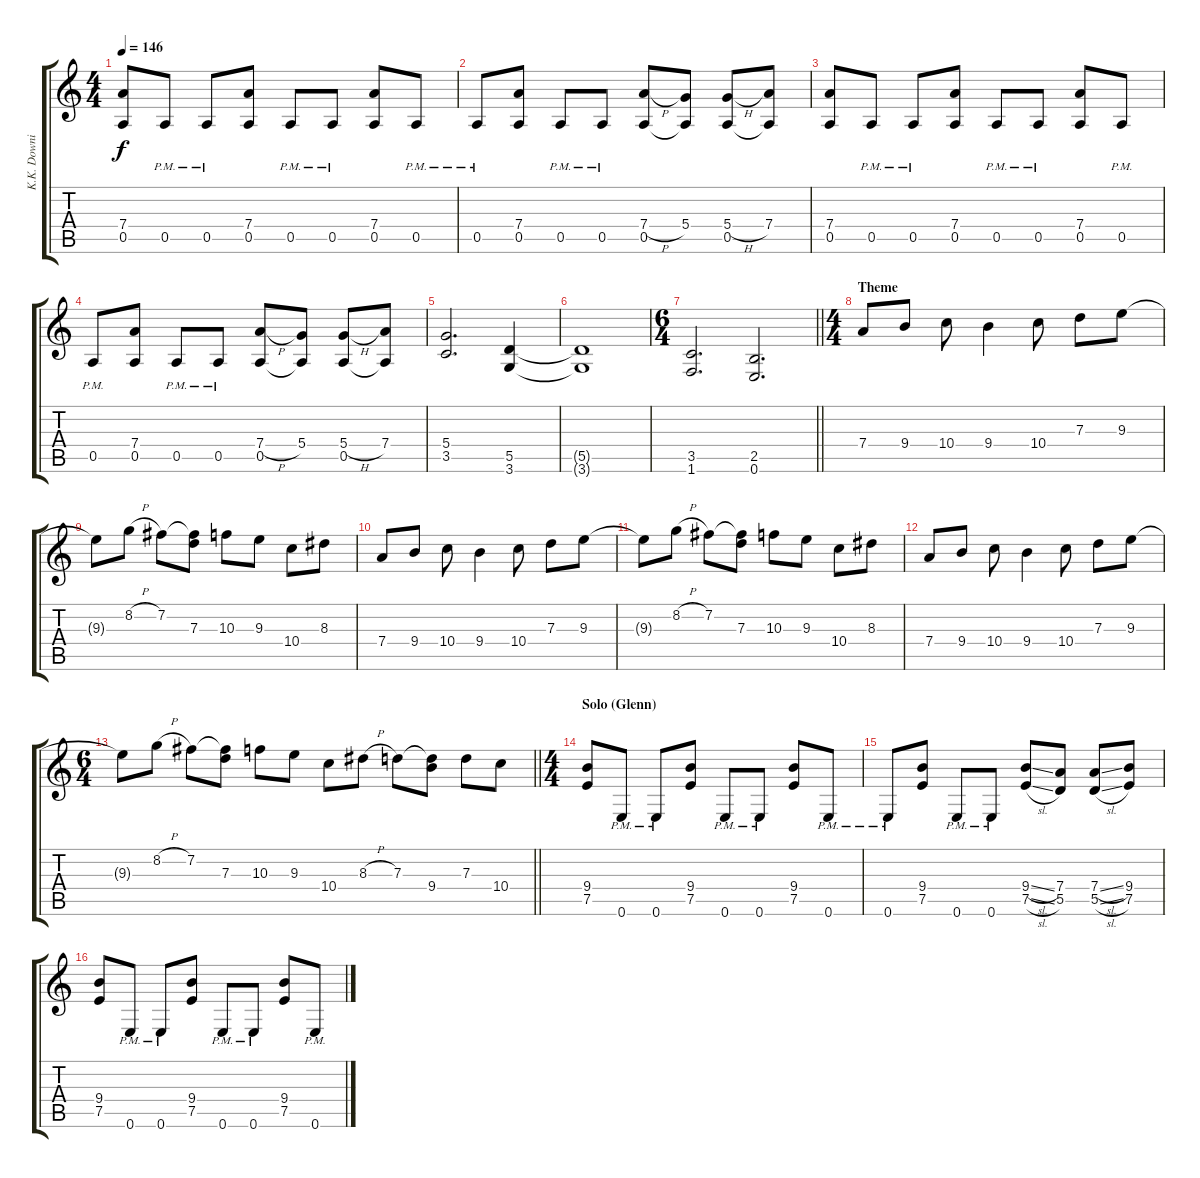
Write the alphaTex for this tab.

\track ("K.K. Downing" "K.K. Downi") {instrument distortionguitar}
\staff {score tabs}
\tuning (E4 B3 G3 D3 A2 E2) {hide}
\ts (4 4)
\tempo 146
\clef g2
\ks c
(7.4 0.5).8{dy f} 0.5{pm}.8 0.5{pm}.8 (7.4 0.5).8 0.5{pm}.8 0.5{pm}.8 (7.4 0.5).8 0.5{pm}.8 |
0.5{pm}.8 (7.4 0.5).8 0.5{pm}.8 0.5{pm}.8 (7.4{h} 0.5).8 (5.4 0.5{t}).8 (5.4{h} 0.5).8 (7.4 0.5{t}).8 |
(7.4 0.5).8 0.5{pm}.8 0.5{pm}.8 (7.4 0.5).8 0.5{pm}.8 0.5{pm}.8 (7.4 0.5).8 0.5{pm}.8 |
0.5{pm}.8 (7.4 0.5).8 0.5{pm}.8 0.5{pm}.8 (7.4{h} 0.5).8 (5.4 0.5{t}).8 (5.4{h} 0.5).8 (7.4 0.5{t}).8 |
(5.4 3.5).2{d} (5.5 3.6).4 |
(5.5{t} 3.6{t}).1 |
\ts (6 4)
\barLineRight lightlight
(3.5 1.6).2{d} (2.5 0.6).2{d} |
\ts (4 4)
\section ("" "Theme")
7.4.8 9.4.8 10.4.8 9.4.4 10.4.8 7.3.8 9.3.8 |
9.3{t}.8 8.2{h}.8 7.2.8 (7.2{t} 7.3).8 10.3.8 9.3.8 10.4.8 8.3.8 |
7.4.8 9.4.8 10.4.8 9.4.4 10.4.8 7.3.8 9.3.8 |
9.3{t}.8 8.2{h}.8 7.2.8 (7.2{t} 7.3).8 10.3.8 9.3.8 10.4.8 8.3.8 |
7.4.8 9.4.8 10.4.8 9.4.4 10.4.8 7.3.8 9.3.8 |
\ts (6 4)
\barLineRight lightlight
9.3{t}.8 8.2{h}.8 7.2.8 (7.2{t} 7.3).8 10.3.8 9.3.8 10.4.8 8.3{h}.8 7.3.8 (7.3{t} 9.4).8 7.3.8 10.4.8 |
\ts (4 4)
\section ("" "Solo (Glenn)")
(9.4 7.5).8 0.6{pm}.8 0.6{pm}.8 (9.4 7.5).8 0.6{pm}.8 0.6{pm}.8 (9.4 7.5).8 0.6{pm}.8 |
0.6{pm}.8 (9.4 7.5).8 0.6{pm}.8 0.6{pm}.8 (9.4{sl} 7.5{sl}).8 (7.4 5.5).8 (7.4{sl} 5.5{sl}).8 (9.4 7.5).8 |
(9.4 7.5).8 0.6{pm}.8 0.6{pm}.8 (9.4 7.5).8 0.6{pm}.8 0.6{pm}.8 (9.4 7.5).8 0.6{pm}.8
